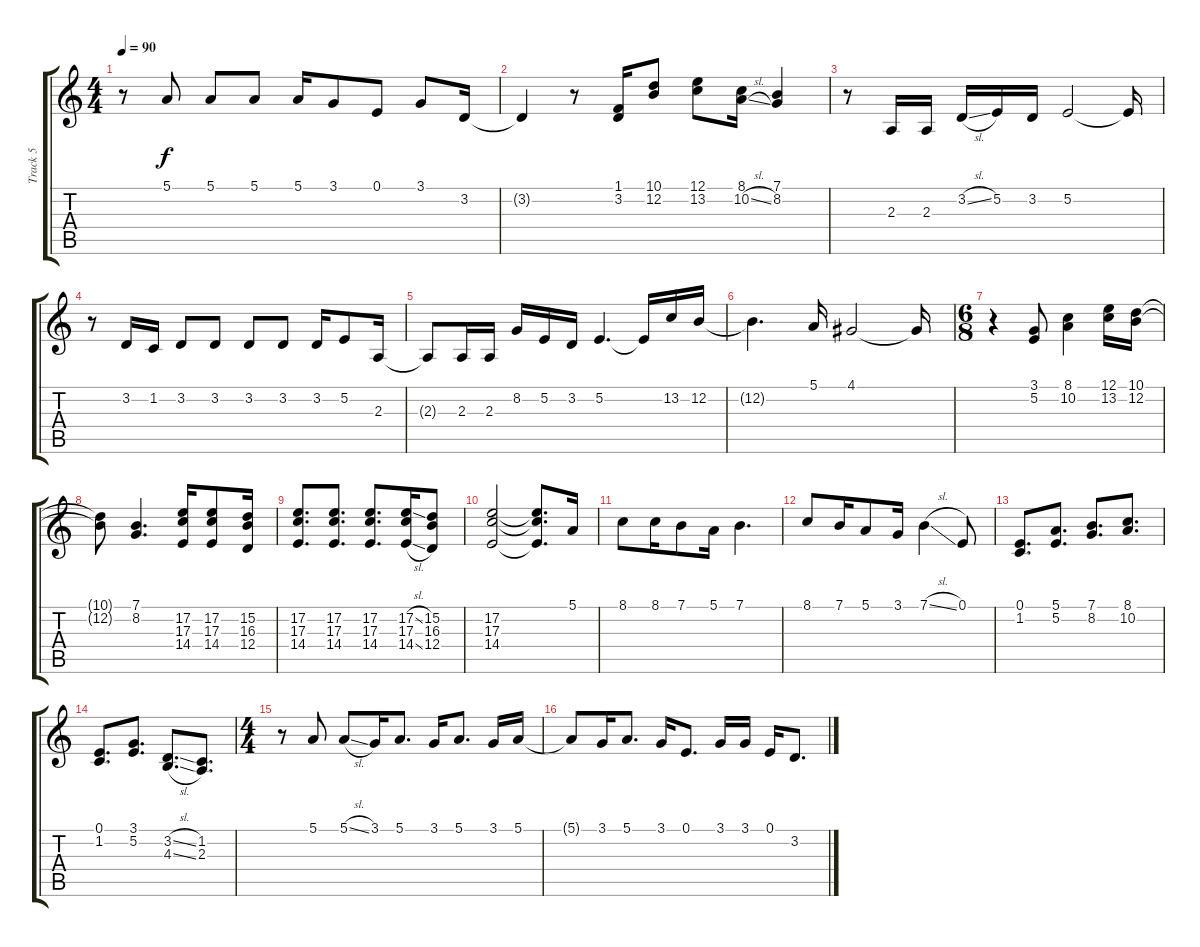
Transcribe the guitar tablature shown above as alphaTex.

\track ("Track 5" "Track 5") {instrument flute}
\staff {score tabs}
\tuning (E4 B3 G3 D3 A2 E2) {hide}
\ts (4 4)
\tempo 90
\clef g2
\ks c
r.8{dy f} 5.1.8 5.1.8 5.1.8 5.1.16 3.1.8 0.1.8 3.1.8 3.2.16 |
3.2{t}.4 r.8 (1.1 3.2).16 (10.1 12.2).8 (12.1 13.2).8 (8.1 10.2{sl}).16 (7.1 8.2).4 |
r.8 2.3.16 2.3.16 3.2{sl}.16 5.2.16 3.2.16 5.2.2 5.2{t}.16 |
r.8 3.2.16 1.2.16 3.2.8 3.2.8 3.2.8 3.2.8 3.2.16 5.2.8 2.3.16 |
2.3{t}.8 2.3.16 2.3.16 8.2.16 5.2.16 3.2.16 5.2.4{d} 5.2{t}.16 13.2.16 12.2.16 |
12.2{t}.4{d} 5.1.16 4.1.2 4.1{t}.16 |
\ts (6 8)
r.4 (3.1 5.2).8 (8.1 10.2).4 (12.1 13.2).16 (10.1 12.2).16 |
(10.1{t} 12.2{t}).8 (7.1 8.2).4{d} (17.2 17.3 14.4).16 (17.2 17.3 14.4).8 (15.2 16.3 12.4).16 |
(17.2 17.3 14.4).8{d} (17.2 17.3 14.4).8{d} (17.2 17.3 14.4).8{d} (17.2{sl} 17.3 14.4{sl}).16 (15.2 16.3 12.4).8 |
(17.2 17.3 14.4).2 (17.2{t} 17.3{t} 14.4{t}).8{d} 5.1.16 |
8.1.8 8.1.16 7.1.8 5.1.16 7.1.4{d} |
8.1.8 7.1.16 5.1.8 3.1.16 7.1{sl}.4 0.1.8 |
(0.1 1.2).8{d} (5.1 5.2).8{d} (7.1 8.2).8{d} (8.1 10.2).8{d} |
(0.1 1.2).8{d} (3.1 5.2).8{d} (3.2{sl} 4.3{sl}).8{d} (1.2 2.3).8{d} |
\ts (4 4)
r.8 5.1.8 5.1{sl}.8 3.1.16 5.1.8{d} 3.1.16 5.1.8{d} 3.1.16 5.1.16 |
5.1{t}.8 3.1.16 5.1.8{d} 3.1.16 0.1.8{d} 3.1.16 3.1.16 0.1.16 3.2.8{d}
